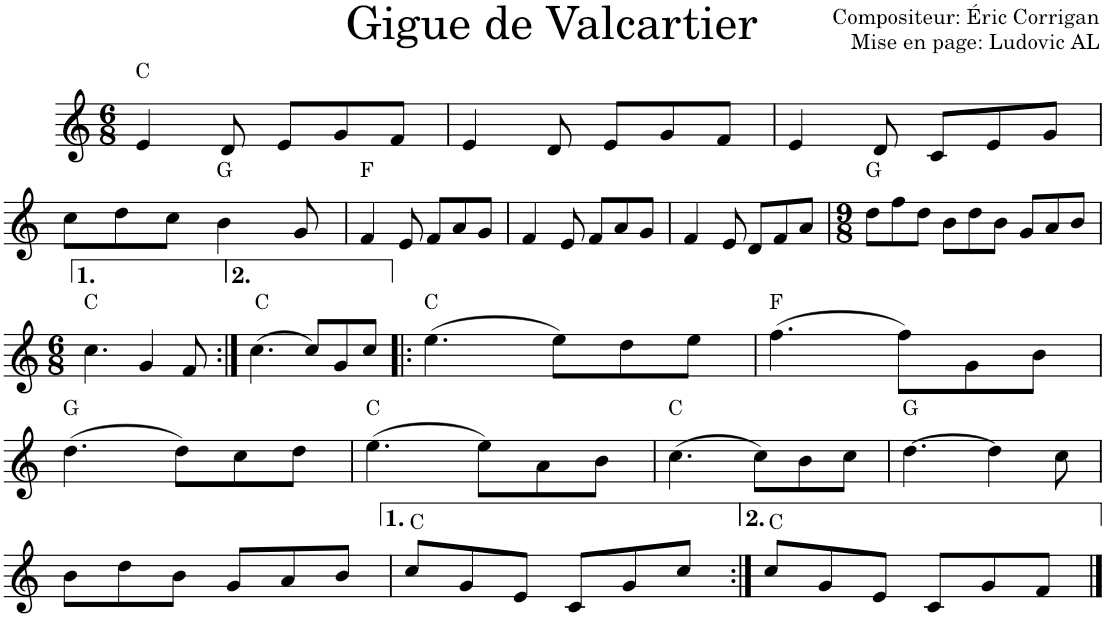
**kern	**harte
*part1	*part1
*staff1	*
*I"Voice	*
*I'V	*
*clefG2	*
*k[]	*
*M6/8	*
=1	=1
4e/	C:maj
8d/	.
8e/L	.
8g/	.
8f/J	.
=2	=2
4e/	.
8d/	.
8e/L	.
8g/	.
8f/J	.
=3	=3
4e/	.
8d/	.
8c/L	.
8e/	.
8g/J	.
!!LO:LB:g=z
=4	=4
8cc\L	.
8dd\	.
8cc\J	.
4b\	G:maj
8g/	.
=5	=5
4f/	F:maj
8e/	.
8f/L	.
8a/	.
8g/J	.
=6	=6
4f/	.
8e/	.
8f/L	.
8a/	.
8g/J	.
=7	=7
4f/	.
8e/	.
8d/L	.
8f/	.
8a/J	.
=8	=8
*M9/8	*
8dd\L	G:maj
8ff\	.
8dd\J	.
8b\L	.
8dd\	.
8b\J	.
8g/L	.
8a/	.
8b/J	.
!!LO:LB:g=z
=9	=9
*M6/8	*
4.cc\	C:maj
4g/	.
8f/	.
=10:|!	=10:|!
(4.cc\	C:maj
8cc/L)	.
8g/	.
8cc/J	.
=11!|:	=11!|:
(4.ee\	C:maj
8ee\L)	.
8dd\	.
8ee\J	.
=12	=12
(4.ff\	F:maj
8ff\L)	.
8g\	.
8b\J	.
!!LO:LB:g=z
=13	=13
(4.dd\	G:maj
8dd\L)	.
8cc\	.
8dd\J	.
=14	=14
(4.ee\	C:maj
8ee\L)	.
8a\	.
8b\J	.
=15	=15
(4.cc\	C:maj
8cc\L)	.
8b\	.
8cc\J	.
=16	=16
[>4.dd\	G:maj
4dd\]	.
8cc\	.
!!LO:LB:g=z
=17	=17
8b\L	.
8dd\	.
8b\J	.
8g/L	.
8a/	.
8b/J	.
=18	=18
8cc/L	C:maj
8g/	.
8e/J	.
8c/L	.
8g/	.
8cc/J	.
=19:|!	=19:|!
8cc/L	C:maj
8g/	.
8e/J	.
8c/L	.
8g/	.
8f/J	.
==	==
*-	*-
